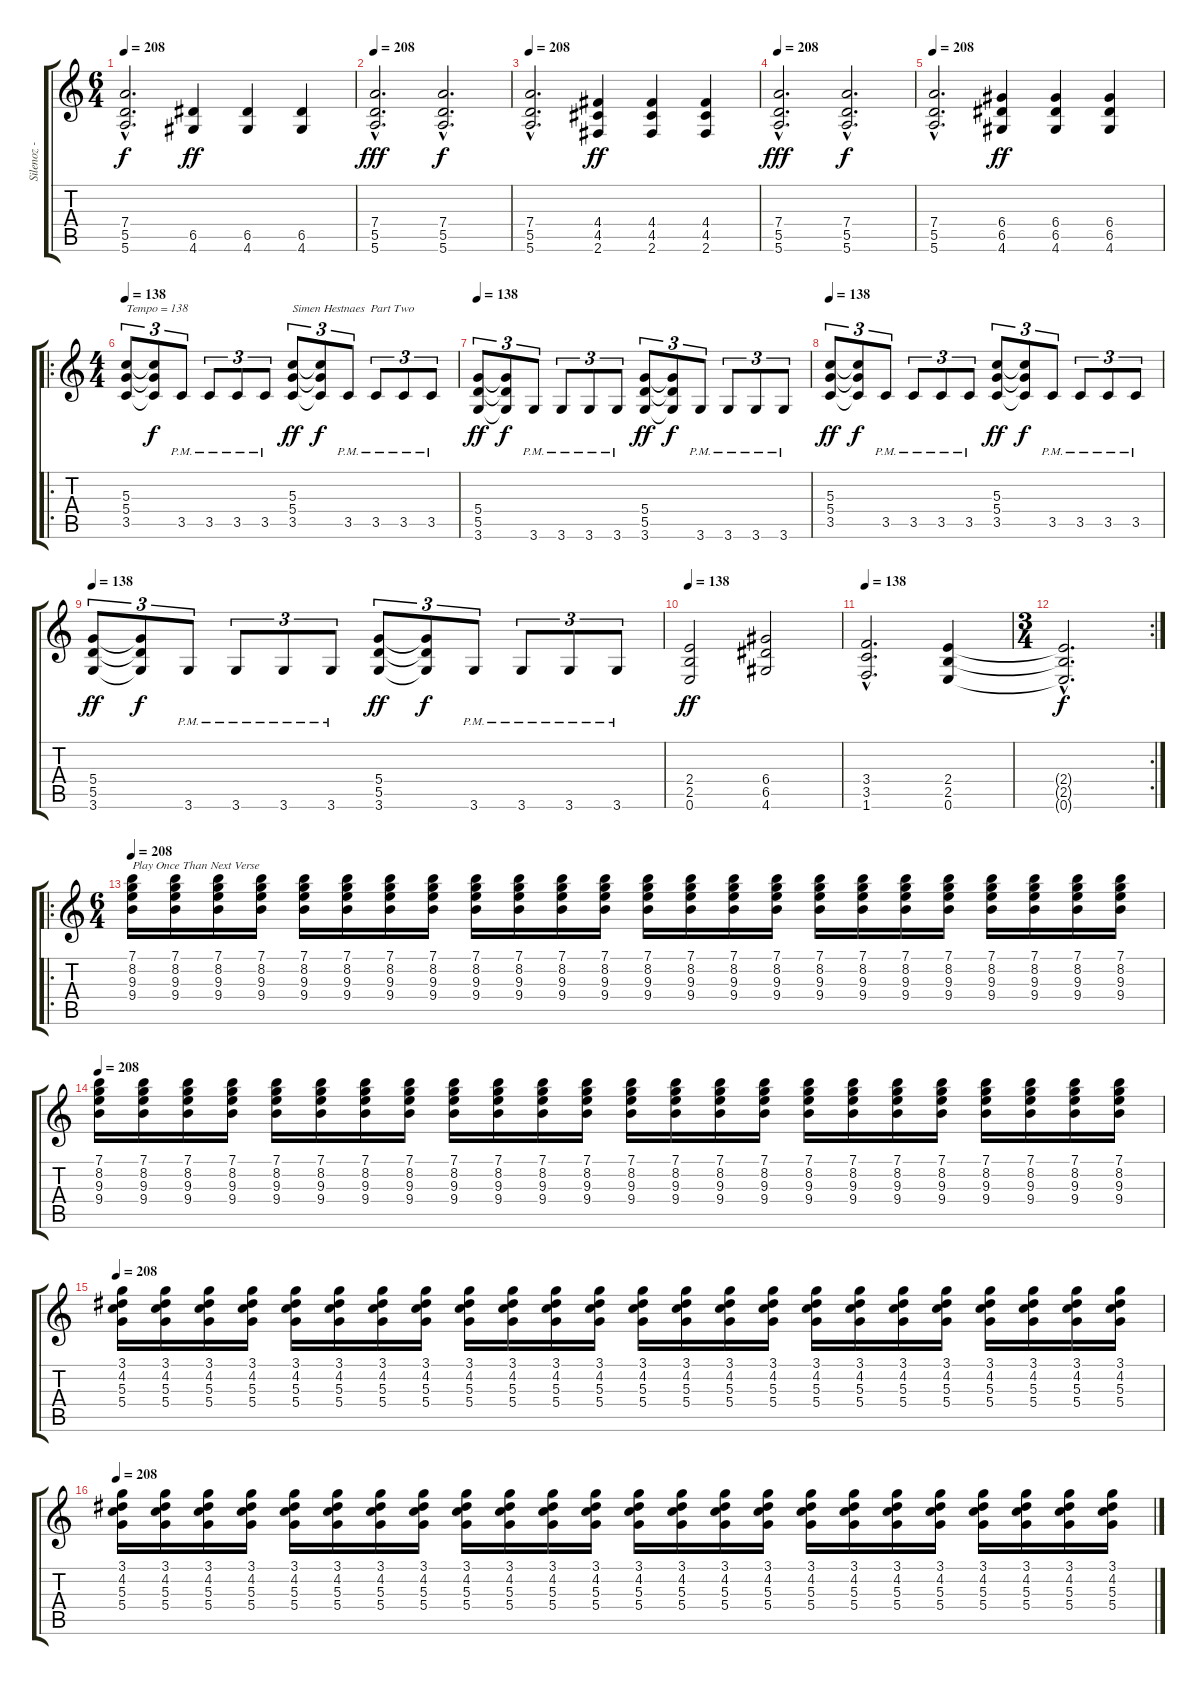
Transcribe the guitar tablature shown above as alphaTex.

\track ("Silenoz - Rythem" "Silenoz - ") {instrument distortionguitar}
\staff {score tabs}
\tuning (E4 B3 G3 D3 A2 E2) {hide}
\ts (6 4)
\tempo 208
\clef g2
\ks c
(7.4{hac} 5.5{hac} 5.6{hac}).2{d dy f} (6.5 4.6).4{dy ff} (6.5 4.6).4 (6.5 4.6).4 |
\tempo 208
(7.4{hac} 5.5{hac} 5.6{hac}).2{d dy fff} (7.4{hac} 5.5{hac} 5.6{hac}).2{d dy f} |
\tempo 208
(7.4{hac} 5.5{hac} 5.6{hac}).2{d} (4.4 4.5 2.6).4{dy ff} (4.4 4.5 2.6).4 (4.4 4.5 2.6).4 |
\tempo 208
(7.4{hac} 5.5{hac} 5.6{hac}).2{d dy fff} (7.4{hac} 5.5{hac} 5.6{hac}).2{d dy f} |
\tempo 208
(7.4{hac} 5.5{hac} 5.6{hac}).2{d} (6.4 6.5 4.6).4{dy ff} (6.4 6.5 4.6).4 (6.4 6.5 4.6).4 |
\ro
\ts (4 4)
\tempo 138
(5.3 5.4 3.5).8{tu (3 2) txt "Tempo = 138"} (5.3{t} 5.4{t} 3.5{t}).8{tu (3 2) dy f} 3.5{pm}.8{tu (3 2)} 3.5{pm}.8{tu (3 2)} 3.5{pm}.8{tu (3 2)} 3.5{pm}.8{tu (3 2)} (5.3 5.4 3.5).8{tu (3 2) txt "Simen Hestnaes  Part Two" dy ff} (5.3{t} 5.4{t} 3.5{t}).8{tu (3 2) dy f} 3.5{pm}.8{tu (3 2)} 3.5{pm}.8{tu (3 2)} 3.5{pm}.8{tu (3 2)} 3.5{pm}.8{tu (3 2)} |
\tempo 138
(5.4 5.5 3.6).8{tu (3 2) dy ff} (5.4{t} 5.5{t} 3.6{t}).8{tu (3 2) dy f} 3.6{pm}.8{tu (3 2)} 3.6{pm}.8{tu (3 2)} 3.6{pm}.8{tu (3 2)} 3.6{pm}.8{tu (3 2)} (5.4 5.5 3.6).8{tu (3 2) dy ff} (5.4{t} 5.5{t} 3.6{t}).8{tu (3 2) dy f} 3.6{pm}.8{tu (3 2)} 3.6{pm}.8{tu (3 2)} 3.6{pm}.8{tu (3 2)} 3.6{pm}.8{tu (3 2)} |
\tempo 138
(5.3 5.4 3.5).8{tu (3 2) dy ff} (5.3{t} 5.4{t} 3.5{t}).8{tu (3 2) dy f} 3.5{pm}.8{tu (3 2)} 3.5{pm}.8{tu (3 2)} 3.5{pm}.8{tu (3 2)} 3.5{pm}.8{tu (3 2)} (5.3 5.4 3.5).8{tu (3 2) dy ff} (5.3{t} 5.4{t} 3.5{t}).8{tu (3 2) dy f} 3.5{pm}.8{tu (3 2)} 3.5{pm}.8{tu (3 2)} 3.5{pm}.8{tu (3 2)} 3.5{pm}.8{tu (3 2)} |
\tempo 138
(5.4 5.5 3.6).8{tu (3 2) dy ff} (5.4{t} 5.5{t} 3.6{t}).8{tu (3 2) dy f} 3.6{pm}.8{tu (3 2)} 3.6{pm}.8{tu (3 2)} 3.6{pm}.8{tu (3 2)} 3.6{pm}.8{tu (3 2)} (5.4 5.5 3.6).8{tu (3 2) dy ff} (5.4{t} 5.5{t} 3.6{t}).8{tu (3 2) dy f} 3.6{pm}.8{tu (3 2)} 3.6{pm}.8{tu (3 2)} 3.6{pm}.8{tu (3 2)} 3.6{pm}.8{tu (3 2)} |
\tempo 138
(2.4 2.5 0.6).2{dy ff} (6.4 6.5 4.6).2 |
\tempo 138
(3.4{hac} 3.5{hac} 1.6{hac}).2{d} (2.4 2.5 0.6).4 |
\rc 2
\ts (3 4)
(2.4{hac t} 2.5{hac t} 0.6{hac t}).2{d dy f} |
\ro
\ts (6 4)
\tempo 208
(7.1 8.2 9.3 9.4).16{txt "Play Once Than Next Verse"} (7.1 8.2 9.3 9.4).16 (7.1 8.2 9.3 9.4).16 (7.1 8.2 9.3 9.4).16 (7.1 8.2 9.3 9.4).16 (7.1 8.2 9.3 9.4).16 (7.1 8.2 9.3 9.4).16 (7.1 8.2 9.3 9.4).16 (7.1 8.2 9.3 9.4).16 (7.1 8.2 9.3 9.4).16 (7.1 8.2 9.3 9.4).16 (7.1 8.2 9.3 9.4).16 (7.1 8.2 9.3 9.4).16 (7.1 8.2 9.3 9.4).16 (7.1 8.2 9.3 9.4).16 (7.1 8.2 9.3 9.4).16 (7.1 8.2 9.3 9.4).16 (7.1 8.2 9.3 9.4).16 (7.1 8.2 9.3 9.4).16 (7.1 8.2 9.3 9.4).16 (7.1 8.2 9.3 9.4).16 (7.1 8.2 9.3 9.4).16 (7.1 8.2 9.3 9.4).16 (7.1 8.2 9.3 9.4).16 |
\tempo 208
(7.1 8.2 9.3 9.4).16 (7.1 8.2 9.3 9.4).16 (7.1 8.2 9.3 9.4).16 (7.1 8.2 9.3 9.4).16 (7.1 8.2 9.3 9.4).16 (7.1 8.2 9.3 9.4).16 (7.1 8.2 9.3 9.4).16 (7.1 8.2 9.3 9.4).16 (7.1 8.2 9.3 9.4).16 (7.1 8.2 9.3 9.4).16 (7.1 8.2 9.3 9.4).16 (7.1 8.2 9.3 9.4).16 (7.1 8.2 9.3 9.4).16 (7.1 8.2 9.3 9.4).16 (7.1 8.2 9.3 9.4).16 (7.1 8.2 9.3 9.4).16 (7.1 8.2 9.3 9.4).16 (7.1 8.2 9.3 9.4).16 (7.1 8.2 9.3 9.4).16 (7.1 8.2 9.3 9.4).16 (7.1 8.2 9.3 9.4).16 (7.1 8.2 9.3 9.4).16 (7.1 8.2 9.3 9.4).16 (7.1 8.2 9.3 9.4).16 |
\tempo 208
(3.1 4.2 5.3 5.4).16 (3.1 4.2 5.3 5.4).16 (3.1 4.2 5.3 5.4).16 (3.1 4.2 5.3 5.4).16 (3.1 4.2 5.3 5.4).16 (3.1 4.2 5.3 5.4).16 (3.1 4.2 5.3 5.4).16 (3.1 4.2 5.3 5.4).16 (3.1 4.2 5.3 5.4).16 (3.1 4.2 5.3 5.4).16 (3.1 4.2 5.3 5.4).16 (3.1 4.2 5.3 5.4).16 (3.1 4.2 5.3 5.4).16 (3.1 4.2 5.3 5.4).16 (3.1 4.2 5.3 5.4).16 (3.1 4.2 5.3 5.4).16 (3.1 4.2 5.3 5.4).16 (3.1 4.2 5.3 5.4).16 (3.1 4.2 5.3 5.4).16 (3.1 4.2 5.3 5.4).16 (3.1 4.2 5.3 5.4).16 (3.1 4.2 5.3 5.4).16 (3.1 4.2 5.3 5.4).16 (3.1 4.2 5.3 5.4).16 |
\tempo 208
(3.1 4.2 5.3 5.4).16 (3.1 4.2 5.3 5.4).16 (3.1 4.2 5.3 5.4).16 (3.1 4.2 5.3 5.4).16 (3.1 4.2 5.3 5.4).16 (3.1 4.2 5.3 5.4).16 (3.1 4.2 5.3 5.4).16 (3.1 4.2 5.3 5.4).16 (3.1 4.2 5.3 5.4).16 (3.1 4.2 5.3 5.4).16 (3.1 4.2 5.3 5.4).16 (3.1 4.2 5.3 5.4).16 (3.1 4.2 5.3 5.4).16 (3.1 4.2 5.3 5.4).16 (3.1 4.2 5.3 5.4).16 (3.1 4.2 5.3 5.4).16 (3.1 4.2 5.3 5.4).16 (3.1 4.2 5.3 5.4).16 (3.1 4.2 5.3 5.4).16 (3.1 4.2 5.3 5.4).16 (3.1 4.2 5.3 5.4).16 (3.1 4.2 5.3 5.4).16 (3.1 4.2 5.3 5.4).16 (3.1 4.2 5.3 5.4).16
